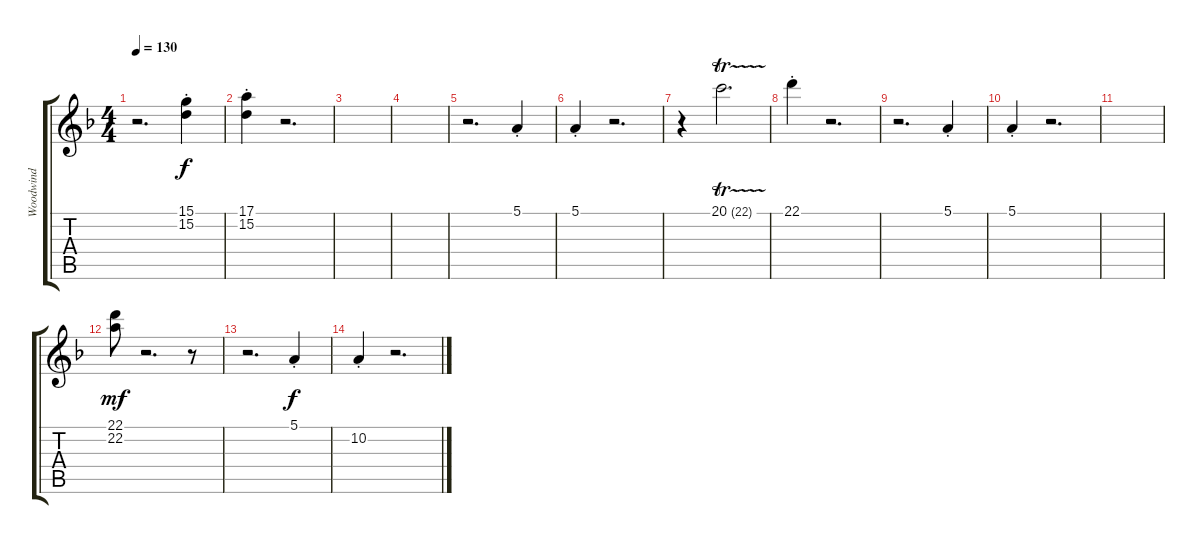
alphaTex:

\track ("Woodwind" "Woodwind") {instrument flute}
\staff {score tabs}
\tuning (E4 B3 G3 D3 A2 E2) {hide}
\ts (4 4)
\tempo 130
\clef g2
\ks dminor
r.2{d dy f} (15.1{st} 15.2{st}).4 |
(17.1{st} 15.2{st}).4 r.2{d} |
|
|
r.2{d} 5.1{st}.4 |
5.1{st}.4 r.2{d} |
r.4 20.1{tr (22 32)}.2{d} |
22.1{st}.4 r.2{d} |
r.2{d} 5.1{st}.4 |
5.1{st}.4 r.2{d} |
|
(22.1 22.2).8{dy mf} r.2{d} r.8 |
r.2{d} 5.1{st}.4{dy f} |
10.2{st}.4 r.2{d}
